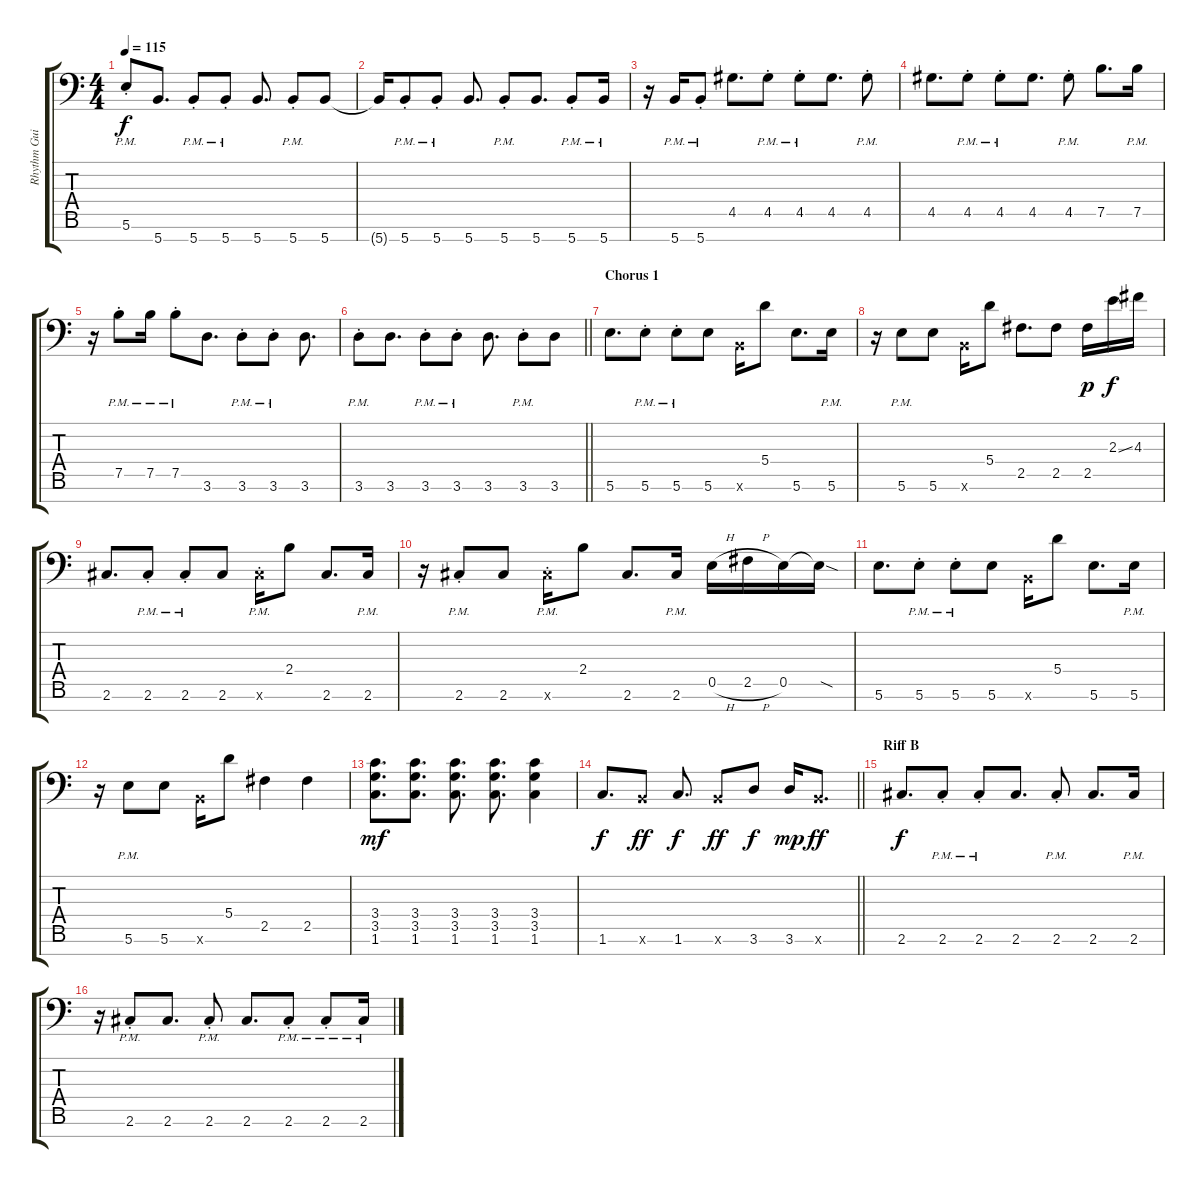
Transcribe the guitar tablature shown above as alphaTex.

\track ("Rhythm Guitar R" "Rhythm Gui") {instrument overdrivenguitar}
\staff {score tabs}
\tuning (B3 G3 D3 A2 E2 B1 Gb1) {hide}
\ts (4 4)
\tempo 115
\clef f4
\ks c
5.6{pm st}.8{dy f} 5.7.8{d} 5.7{pm st}.8 5.7{pm st}.8 5.7.8{d} 5.7{pm st}.8 5.7.8 |
5.7{t}.16 5.7{pm st}.8 5.7{pm st}.8 5.7.8{d} 5.7{pm st}.8 5.7.8{d} 5.7{pm st}.8 5.7{pm}.16 |
r.16 5.7{pm}.16 5.7{pm st}.8 4.5.8{d} 4.5{pm st}.8 4.5{pm st}.8 4.5.8{d} 4.5{pm st}.8 |
4.5.8{d} 4.5{pm st}.8 4.5{pm st}.8 4.5.8{d} 4.5{pm st}.8 7.5.8{d} 7.5{pm}.16 |
r.16 7.5{pm st}.8 7.5{pm}.16 7.5{pm st}.8 3.6.8{d} 3.6{pm st}.8 3.6{pm st}.8 3.6.8{d} |
\barLineRight lightlight
3.6{pm st}.8 3.6.8{d} 3.6{pm st}.8 3.6{pm st}.8 3.6.8{d} 3.6{pm st}.8 3.6.8 |
\section ("" "Chorus 1")
5.6.8{d} 5.6{pm st}.8 5.6{pm st}.8 5.6.8 0.6{x}.16 5.4.8 5.6.8{d} 5.6{pm}.16 |
r.16 5.6{pm}.8 5.6.8 0.6{x}.16 5.4.8 2.5.8{d} 2.5.8 2.5.16{dy p} 2.3{ss}.16{dy f} 4.3.16 |
2.6.8{d} 2.6{pm st}.8 2.6{pm st}.8 2.6.8 2.6{pm st x}.16 2.4.8 2.6.8{d} 2.6{pm}.16 |
r.16 2.6{pm st}.8 2.6.8 2.6{pm st x}.16 2.4.8 2.6.8{d} 2.6{pm}.16 0.5{h}.16 2.5{h}.16 0.5.16 0.5{sod t}.16 |
5.6.8{d} 5.6{pm st}.8 5.6{pm st}.8 5.6.8 0.6{x}.16 5.4.8 5.6.8{d} 5.6{pm}.16 |
r.16 5.6{pm}.8 5.6.8 0.6{x}.16 5.4.8 2.5.4 2.5.4 |
(3.4 3.5 1.6).8{d dy mf} (3.4 3.5 1.6).8{d} (3.4 3.5 1.6).8{d} (3.4 3.5 1.6).8{d} (3.4 3.5 1.6).4 |
\barLineRight lightlight
1.6.8{d dy f} 0.6{x}.8{dy ff} 1.6.8{d dy f} 0.6{x}.8{dy ff} 3.6.8{dy f} 3.6.16{dy mp} 0.6{x}.8{d dy ff} |
\section ("" "Riff B")
2.6.8{d dy f} 2.6{pm st}.8 2.6{pm st}.8 2.6.8{d} 2.6{pm st}.8 2.6.8{d} 2.6{pm}.16 |
r.16 2.6{pm st}.8 2.6.8{d} 2.6{pm st}.8 2.6.8{d} 2.6{pm st}.8 2.6{pm st}.8 2.6{pm}.16
